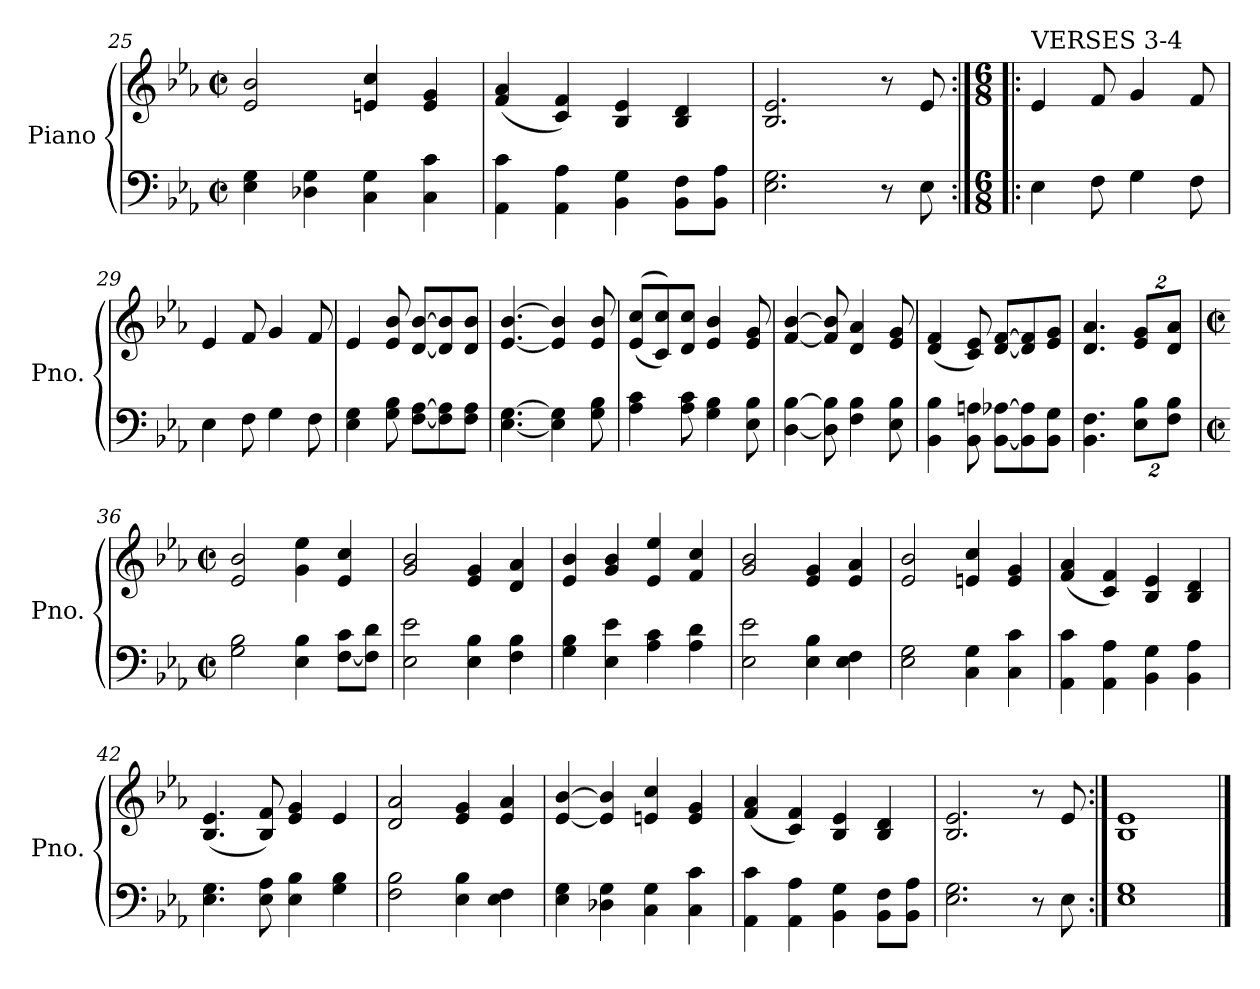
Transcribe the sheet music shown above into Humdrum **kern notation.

**kern	**kern
*part1	*part1
*staff2	*staff1
*I"Piano	*
*I'Pno.	*
*clefF4	*clefG2
*k[b-e-a-]	*k[b-e-a-]
*M2/2	*M2/2
*met(c|)	*met(c|)
=25	=25
4E-\ 4G\	2e-/ 2b-/
4D-X\ 4G\	.
4C\ 4G\	4en/ 4cc/
4C\ 4c\	4e/ 4g/
=26	=26
4AA-\ 4c\	(4f/ 4a-/
4AA-\ 4A-\	4c/ 4f/)
4BB-\ 4G\	4B-/ 4e-/
8BB-\ 8F\L	4B-/ 4d/
8BB-\ 8A-\J	.
=27	=27
2.E-\ 2.G\	2.B-/ 2.e-/
8r	8r
8E-\	8e-/
=28:|!|:	=28:|!|:
*M6/8	*M6/8
*	*MM150
!	!LO:TX:a:t=VERSES 3-4
4E-\	4e-/
8F\	8f/
4G\	4g/
8F\	8f/
=29	=29
4E-\	4e-/
8F\	8f/
4G\	4g/
8F\	8f/
!!LO:LB:g=z
=30	=30
4E-\ 4G\	4e-/
8G\ 8B-\	8e-/ 8b-/
[8F\ [8A-\L	[8d/ [8b-/L
8F\] 8A-\]	8d/] 8b-/]
8F\ 8A-\J	8d/ 8b-/J
=31	=31
[4.E-\ [4.G\	[4.e-/ [4.b-/
4E-\] 4G\]	4e-/] 4b-/]
8G\ 8B-\	8e-/ 8b-/
=32	=32
4A-\ 4c\	((8e-/ 8cc/L
.	8c/ 8cc/))
8A-\ 8c\	8d/ 8cc/J
4G\ 4B-\	4e-/ 4b-/
8E-\ 8B-\	8e-/ 8g/
=33	=33
[4D\ [4B-\	[4f/ [4b-/
8D\] 8B-\]	8f/] 8b-/]
4F\ 4B-\	4d/ 4a-/
8E-\ 8B-\	8e-/ 8g/
=34	=34
4BB-\ 4B-\	(4d/ 4f/
8BB-\ 8An\	8c/ 8e-/)
[8BB-\ [8A-X\L	[8d/ [8f/L
8BB-\] 8A-\]	8d/] 8f/]
8BB-\ 8G\J	8e-/ 8g/J
=35	=35
4.BB-\ 4.F\	4.d/ 4.a-/
*Xbrackettup	*Xbrackettup
16%3E-\ 16%3B-\L	16%3e-/ 16%3g/L
16%3F\ 16%3B-\J	16%3d/ 16%3a-/J
=36	=36
*M2/2	*M2/2
*met(c|)	*met(c|)
*	*MM200
2G\ 2B-\	2e-/ 2b-/
4E-\ 4B-\	4g\ 4ee-\
[8F\ 8c\L	4e-/ 4cc/
8F\] 8d\J	.
!!LO:PB:g=z
=37	=37
2E-\ 2e-\	2g/ 2b-/
4E-\ 4B-\	4e-/ 4g/
4F\ 4B-\	4d/ 4a-/
=38	=38
4G\ 4B-\	4e-/ 4b-/
4E-\ 4e-\	4g/ 4b-/
4A-\ 4c\	4e-/ 4ee-/
4A-\ 4d\	4f/ 4cc/
=39	=39
2E-\ 2e-\	2g/ 2b-/
4E-\ 4B-\	4e-/ 4g/
4E-\ 4F\	4e-/ 4a-/
=40	=40
2E-\ 2G\	2e-/ 2b-/
4C\ 4G\	4en/ 4cc/
4C\ 4c\	4e/ 4g/
=41	=41
4AA-\ 4c\	(4f/ 4a-/
4AA-\ 4A-\	4c/ 4f/)
4BB-\ 4G\	4B-/ 4e-/
4BB-\ 4A-\	4B-/ 4d/
=42	=42
4.E-\ 4.G\	(4.B-/ 4.e-/
8E-\ 8A-\	8B-/ 8f/)
4E-\ 4B-\	4e-/ 4g/
4G\ 4B-\	4e-/
=43	=43
2F\ 2B-\	2d/ 2a-/
4E-\ 4B-\	4e-/ 4g/
4E-\ 4F\	4e-/ 4a-/
=44	=44
4E-\ 4G\	[4e-/ [4b-/
4D-X\ 4G\	4e-/] 4b-/]
4C\ 4G\	4en/ 4cc/
4C\ 4c\	4e/ 4g/
!!LO:LB:g=z
=45	=45
4AA-\ 4c\	(4f/ 4a-/
4AA-\ 4A-\	4c/ 4f/)
4BB-\ 4G\	4B-/ 4e-/
8BB-\ 8F\L	4B-/ 4d/
8BB-\ 8A-\J	.
=46	=46
2.E-\ 2.G\	2.B-/ 2.e-/
8r	8r
8E-\	8e-/
=47:|!	=47:|!
1E- 1G	1B- 1e-
==	==
*-	*-
